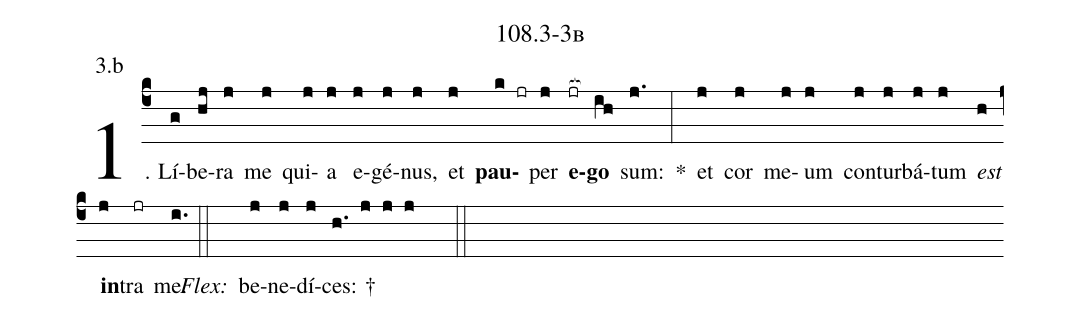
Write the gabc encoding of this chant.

name: 108.3-3b;
annotation: 3.b;
%%
(c4)1. Lí(g)be(hj)ra(j) me(j) qui(j)a(j) e(j)gé(j)nus,(j) et(j) <b>pau</b>(k jr)per(j) <b>e</b>(jr[ocb:1{])<b>go</b>(ih[ocb:0}]) sum:(j.) *(:) et(j) cor(j) me(j)um(j) con(j)tur(j)bá(j)tum(j) <i>est</i>(h) <b>in</b>(j)tra(jr) me.(i.) (::)
<i>Flex:</i>()  be(j)ne(j)dí(j)ces: †(h. j j j  ::)
